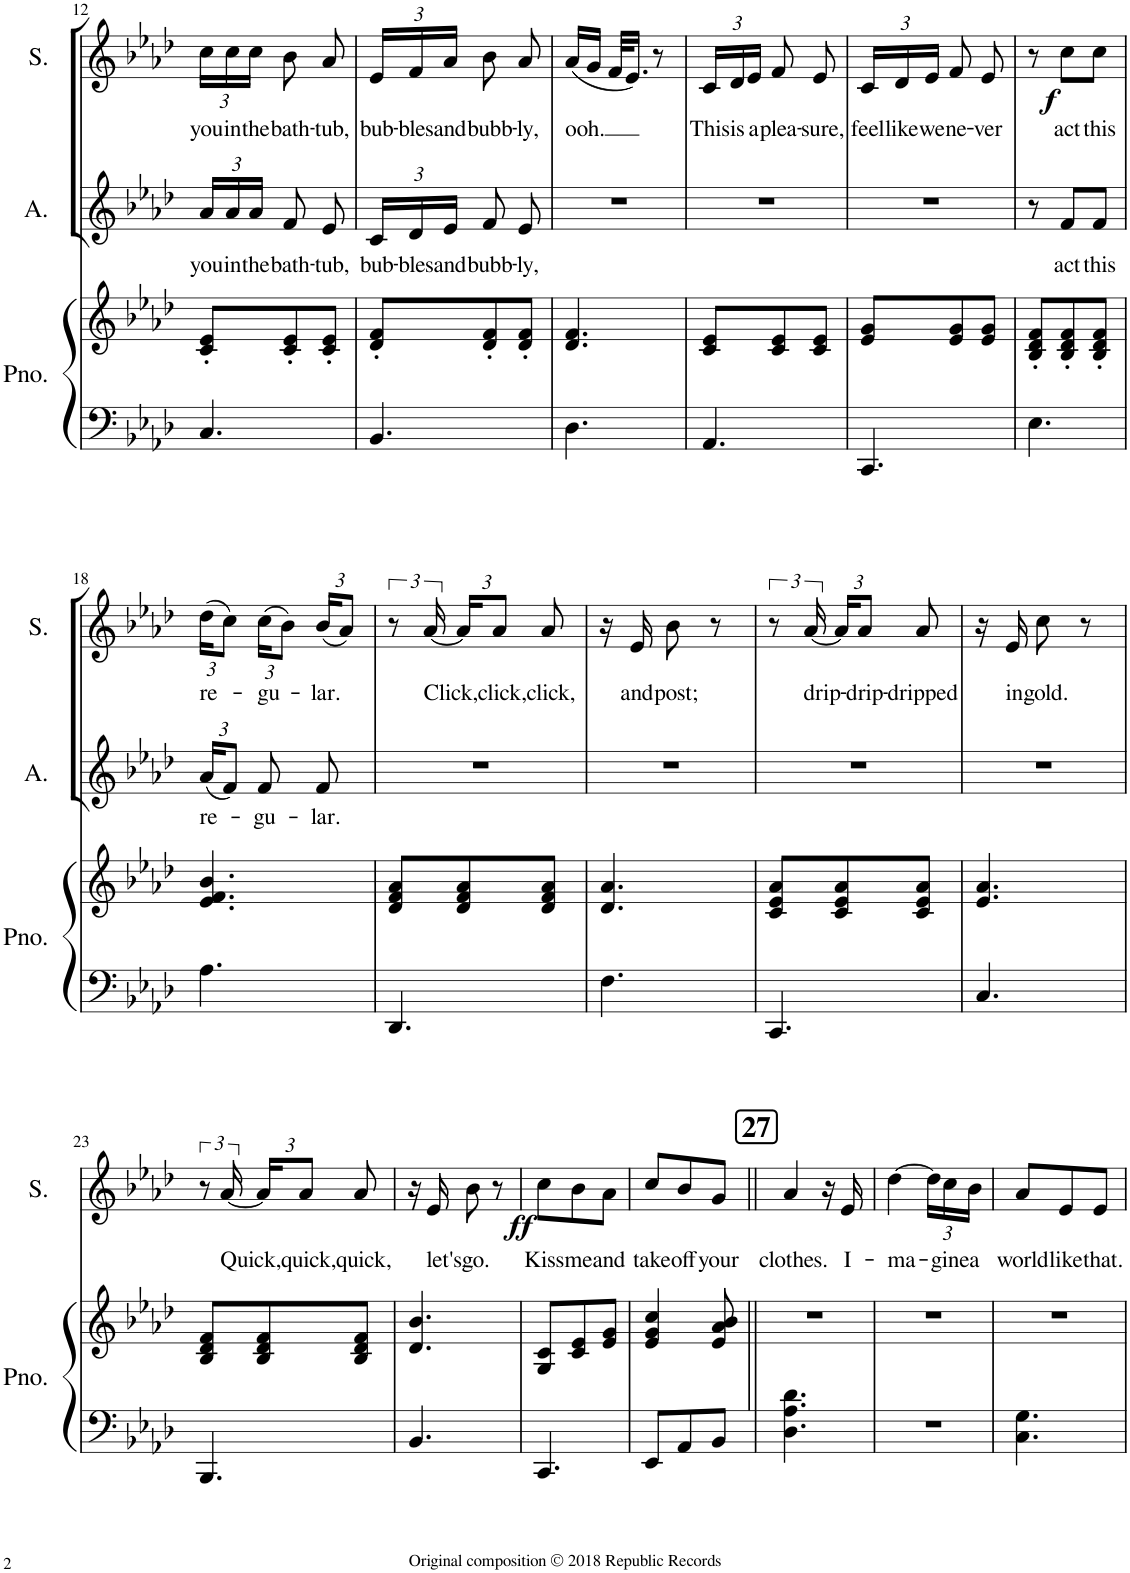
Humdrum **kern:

**kern	**kern	**kern	**text	**kern	**text	**dynam
*part3	*part3	*part2	*part2	*part1	*part1	*part1
*staff4	*staff3	*staff2	*staff2	*staff1	*staff1	*staff1
*I"Piano	*	*I"Alto	*	*I"Soprano	*	*
*I'Pno.	*	*I'A.	*	*I'S.	*	*
!!LO:PB:g=z
*clefF4	*clefG2	*clefG2	*	*clefG2	*	*
*	*	*Trd1c2	*	*Trd1c2	*	*
*k[b-e-a-d-]	*k[b-e-a-d-]	*k[b-e-a-d-]	*	*k[b-e-a-d-]	*	*
*M3/8	*M3/8	*M3/8	*	*M3/8	*	*
*	*	*Xbrackettup	*	*	*	*
=12	=12	=12	=12	=12	=12	=12
!	!	!	!LO:LY:b	!	!	!
*	*	*	*	*Xbrackettup	*	*
!	!	!	!	!	!LO:LY:b	!
4.C/	8c/' 8e-/'L	24a-/LL	you	24cc\LL	you	.
!	!	!	!LO:LY:b	!	!LO:LY:b	!
.	.	24a-/	in	24cc\	in	.
!	!	!	!LO:LY:b	!	!LO:LY:b	!
.	.	24a-/JJ	the	24cc\JJ	the	.
!	!	!	!LO:LY:b	!	!LO:LY:b	!
.	8c/' 8e-/'	8f/	bath-	8b-\	bath-	.
!	!	!	!LO:LY:b	!	!LO:LY:b	!
.	8c/' 8e-/'J	8e-/	-tub,	8a-/	-tub,	.
=13	=13	=13	=13	=13	=13	=13
!	!	!	!LO:LY:b	!	!LO:LY:b	!
4.BB-/	8d-/' 8f/'L	24c/LL	bub-	24e-/LL	bub-	.
!	!	!	!LO:LY:b	!	!LO:LY:b	!
.	.	24d-/	-bles	24f/	-bles	.
!	!	!	!LO:LY:b	!	!LO:LY:b	!
.	.	24e-/JJ	and	24a-/JJ	and	.
!	!	!	!LO:LY:b	!	!LO:LY:b	!
.	8d-/' 8f/'	8f/	bubb-	8b-\	bubb-	.
!	!	!	!LO:LY:b	!	!LO:LY:b	!
.	8d-/' 8f/'J	8e-/	-ly,	8a-/	-ly,	.
=14	=14	=14	=14	=14	=14	=14
!	!	!	!	!	!LO:LY:b	!
4.D-\	4.d-/ 4.f/	4.r	.	(16a-/LL	ooh.	.
.	.	.	.	16g/JJ	.	.
.	.	.	.	32f/KLL	.	.
.	.	.	.	16.e-/JJ)	.	.
.	.	.	.	8r	.	.
=15	=15	=15	=15	=15	=15	=15
!	!	!	!	!	!LO:LY:b	!
4.AA-/	8c/ 8e-/L	4.r	.	24c/LL	This	.
!	!	!	!	!	!LO:LY:b	!
.	.	.	.	24d-/	is	.
!	!	!	!	!	!LO:LY:b	!
.	.	.	.	24e-/JJ	a	.
!	!	!	!	!	!LO:LY:b	!
.	8c/ 8e-/	.	.	8f/	plea-	.
!	!	!	!	!	!LO:LY:b	!
.	8c/ 8e-/J	.	.	8e-/	-sure,	.
=16	=16	=16	=16	=16	=16	=16
!	!	!	!	!	!LO:LY:b	!
4.CC/	8e-/ 8g/L	4.r	.	24c/LL	feel	.
!	!	!	!	!	!LO:LY:b	!
.	.	.	.	24d-/	like	.
!	!	!	!	!	!LO:LY:b	!
.	.	.	.	24e-/JJ	we	.
!	!	!	!	!	!LO:LY:b	!
.	8e-/ 8g/	.	.	8f/	ne-	.
!	!	!	!	!	!LO:LY:b	!
.	8e-/ 8g/J	.	.	8e-/	-ver	.
=17	=17	=17	=17	=17	=17	=17
4.E-\	8B-/' 8d-/' 8f/'L	8r	.	8r	.	.
!	!	!	!LO:LY:b	!	!LO:LY:b	!LO:DY:b
.	8B-/' 8d-/' 8f/'	8f/L	act	8cc\L	act	f
!	!	!	!LO:LY:b	!	!LO:LY:b	!
.	8B-/' 8d-/' 8f/'J	8f/J	this	8cc\J	this	.
!!LO:LB:g=z
=18	=18	=18	=18	=18	=18	=18
!	!	!	!LO:LY:b	!	!LO:LY:b	!
4.A-\	4.e-/ 4.f/ 4.b-/	(24a-/KL	re-	(24dd-\KL	re-	.
.	.	12f/J)	.	12cc\J)	.	.
!	!	!	!LO:LY:b	!	!LO:LY:b	!
.	.	8f/	-gu-	(24cc\KL	-gu-	.
.	.	.	.	12b-\J)	.	.
!	!	!	!LO:LY:b	!	!LO:LY:b	!
.	.	8f/	-lar.	(24b-/KL	-lar.	.
.	.	.	.	12a-/J)	.	.
=19	=19	=19	=19	=19	=19	=19
*	*	*	*	*brackettup	*	*
4.DD-/	8d-/ 8f/ 8a-/L	4.r	.	12r	.	.
!	!	!	!	!	!LO:LY:b	!
.	.	.	.	[24a-/	Click,	.
*	*	*	*	*Xbrackettup	*	*
.	8d-/ 8f/ 8a-/	.	.	24a-/KL]	.	.
!	!	!	!	!	!LO:LY:b	!
.	.	.	.	12a-/J	click,	.
!	!	!	!	!	!LO:LY:b	!
.	8d-/ 8f/ 8a-/J	.	.	8a-/	click,	.
=20	=20	=20	=20	=20	=20	=20
4.F\	4.d-/ 4.a-/	4.r	.	16r	.	.
!	!	!	!	!	!LO:LY:b	!
.	.	.	.	16e-/	and	.
!	!	!	!	!	!LO:LY:b	!
.	.	.	.	8b-\	post;	.
.	.	.	.	8r	.	.
=21	=21	=21	=21	=21	=21	=21
*	*	*	*	*brackettup	*	*
4.CC/	8c/ 8e-/ 8a-/L	4.r	.	12r	.	.
!	!	!	!	!	!LO:LY:b	!
.	.	.	.	[24a-/	drip-	.
*	*	*	*	*Xbrackettup	*	*
.	8c/ 8e-/ 8a-/	.	.	24a-/KL]	.	.
!	!	!	!	!	!LO:LY:b	!
.	.	.	.	12a-/J	-drip-	.
!	!	!	!	!	!LO:LY:b	!
.	8c/ 8e-/ 8a-/J	.	.	8a-/	-dripped	.
=22	=22	=22	=22	=22	=22	=22
4.C/	4.e-/ 4.a-/	4.r	.	16r	.	.
!	!	!	!	!	!LO:LY:b	!
.	.	.	.	16e-/	in	.
!	!	!	!	!	!LO:LY:b	!
.	.	.	.	8cc\	gold.	.
.	.	.	.	8r	.	.
!!LO:LB:g=z
=23	=23	=23	=23	=23	=23	=23
*	*	*	*	*brackettup	*	*
4.BBB-/	8B-/ 8d-/ 8f/L	4.r	.	12r	.	.
!	!	!	!	!	!LO:LY:b	!
.	.	.	.	[24a-/	Quick,	.
*	*	*	*	*Xbrackettup	*	*
.	8B-/ 8d-/ 8f/	.	.	24a-/KL]	.	.
!	!	!	!	!	!LO:LY:b	!
.	.	.	.	12a-/J	quick,	.
!	!	!	!	!	!LO:LY:b	!
.	8B-/ 8d-/ 8f/J	.	.	8a-/	quick,	.
=24	=24	=24	=24	=24	=24	=24
4.BB-/	4.d-/ 4.b-/	4.r	.	16r	.	.
!	!	!	!	!	!LO:LY:b	!
.	.	.	.	16e-/	let's	.
!	!	!	!	!	!LO:LY:b	!
.	.	.	.	8b-\	go.	.
.	.	.	.	8r	.	.
=25	=25	=25	=25	=25	=25	=25
!	!	!	!	!	!LO:LY:b	!LO:DY:b
4.CC/	8G/ 8c/L	4.r	.	8cc\L	Kiss	ff
!	!	!	!	!	!LO:LY:b	!
.	8c/ 8e-/	.	.	8b-\	me	.
!	!	!	!	!	!LO:LY:b	!
.	8e-/ 8g/J	.	.	8a-\J	and	.
=26	=26	=26	=26	=26	=26	=26
!	!	!	!	!	!LO:LY:b	!
8EE-/L	4e-/ 4g/ 4cc/	4.r	.	8cc/L	take	.
!	!	!	!	!	!LO:LY:b	!
8AA-/	.	.	.	8b-/	off	.
!	!	!	!	!	!LO:LY:b	!
8BB-/J	8e-/ 8a-/ 8b-/	.	.	8g/J	your	.
!!LO:REH:place=s1:a:B:cj:fs=14:t=27
=27||	=27||	=27||	=27||	=27||	=27||	=27||
!	!	!	!	!	!LO:LY:b	!
4.D-\ 4.A-\ 4.d-\	4.r	4.r	.	4a-/	clothes.	.
.	.	.	.	16r	.	.
!	!	!	!	!	!LO:LY:b	!
.	.	.	.	16e-/	I-	.
=28	=28	=28	=28	=28	=28	=28
!	!	!	!	!	!LO:LY:b	!
4.r	4.r	4.r	.	[4dd-\	-ma-	.
.	.	.	.	24dd-\LL]	.	.
!	!	!	!	!	!LO:LY:b	!
.	.	.	.	24cc\	-gine	.
!	!	!	!	!	!LO:LY:b	!
.	.	.	.	24b-\JJ	a	.
=29	=29	=29	=29	=29	=29	=29
!	!	!	!	!	!LO:LY:b	!
4.C\ 4.G\	4.r	4.r	.	8a-/L	world	.
!	!	!	!	!	!LO:LY:b	!
.	.	.	.	8e-/	like	.
!	!	!	!	!	!LO:LY:b	!
.	.	.	.	8e-/J	that.	.
=	=	=	=	=	=	=
*-	*-	*-	*-	*-	*-	*-
